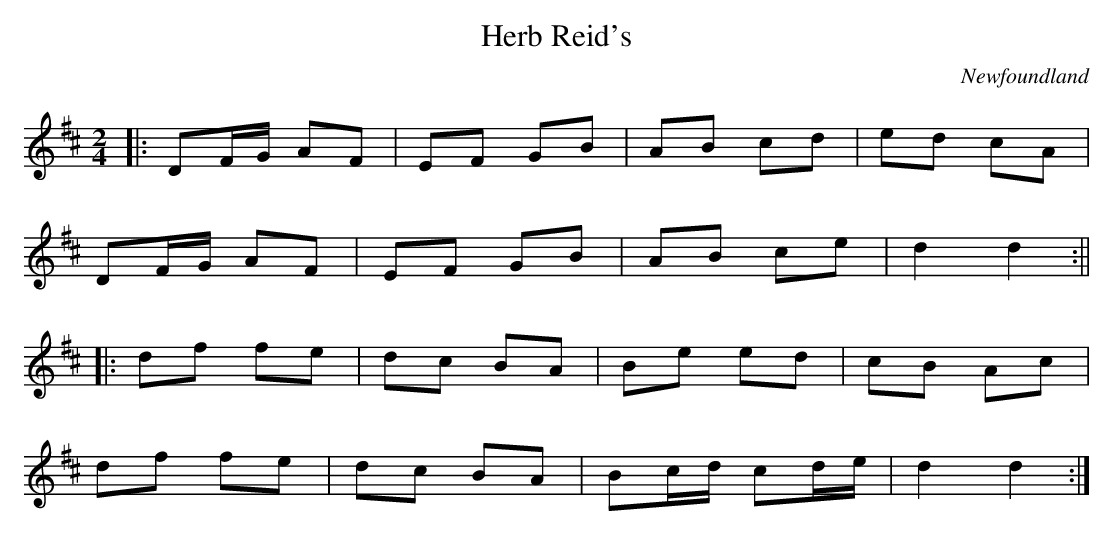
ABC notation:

X:1
T: Herb Reid's
M:2/4
L:1/8
O:Newfoundland
K:D
|:DF/G/ AF|EF GB|AB cd|ed cA|
DF/G/ AF|EF GB|AB ce|d2 d2:||
|:df fe|dc BA|Be ed|cB Ac|
df fe|dc BA|Bc/d/ cd/e/|d2 d2:|]
